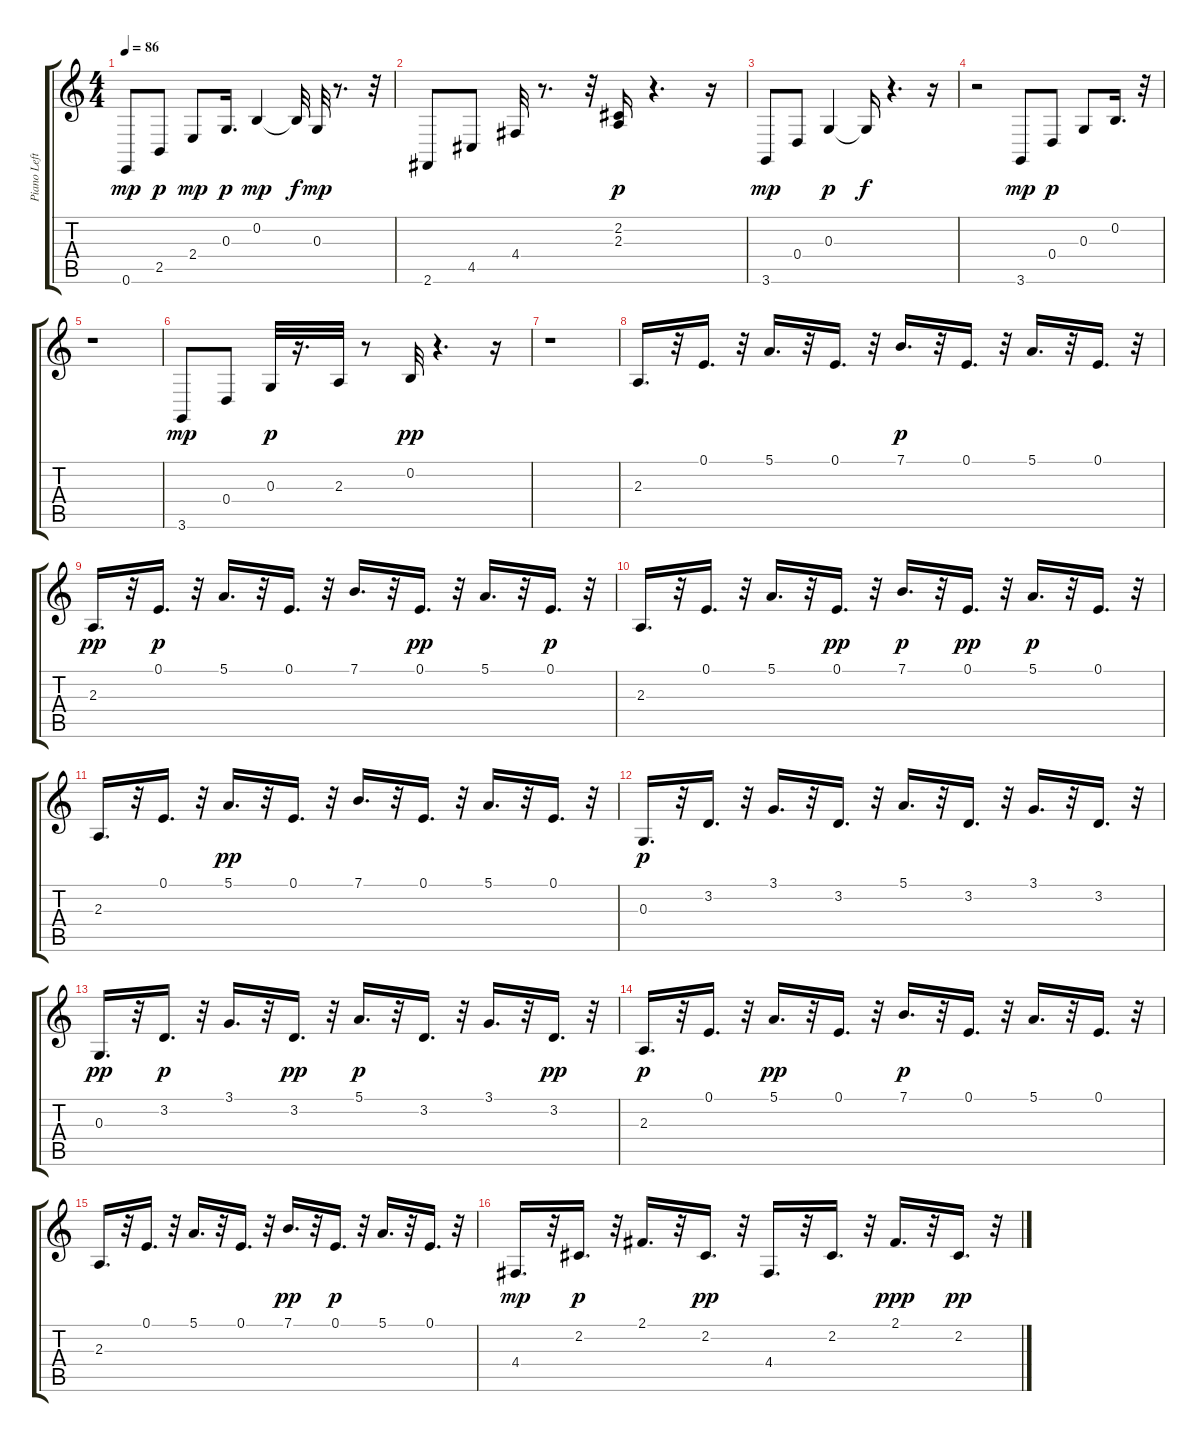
\track ("Piano Left" "Piano Left") {instrument acousticgrandpiano}
\staff {score tabs}
\tuning (E4 B3 G3 D3 A2 E2) {hide}
\ts (4 4)
\tempo 86
\clef g2
\ks c
0.6.8{dy mp} 2.5.8{dy p} 2.4.8{dy mp} 0.3.16{d dy p} 0.2.4{dy mp} 0.2{t}.32{dy f} 0.3.32{dy mp} r.8{d} r.32 |
2.6.8 4.5.8 4.4.32 r.8{d} r.32 (2.2 2.3).16{dy p} r.4{d} r.16 |
3.6.8{dy mp} 0.4.8 0.3.4{dy p} 0.3{t}.16{dy f} r.4{d} r.16 |
r.2 3.6.8{dy mp} 0.4.8{dy p} 0.3.8 0.2.16{d} r.32 |
r.1 |
3.6.8{dy mp} 0.4.8 0.3.32{dy p} r.16{d} 2.3.32 r.8 0.2.32{dy pp} r.4{d} r.16 |
r.1 |
2.3.16{d} r.32 0.1.16{d} r.32 5.1.16{d} r.32 0.1.16{d} r.32 7.1.16{d dy p} r.32 0.1.16{d} r.32 5.1.16{d} r.32 0.1.16{d} r.32 |
2.3.16{d dy pp} r.32 0.1.16{d dy p} r.32 5.1.16{d} r.32 0.1.16{d} r.32 7.1.16{d} r.32 0.1.16{d dy pp} r.32 5.1.16{d} r.32 0.1.16{d dy p} r.32 |
2.3.16{d} r.32 0.1.16{d} r.32 5.1.16{d} r.32 0.1.16{d dy pp} r.32 7.1.16{d dy p} r.32 0.1.16{d dy pp} r.32 5.1.16{d dy p} r.32 0.1.16{d} r.32 |
2.3.16{d} r.32 0.1.16{d} r.32 5.1.16{d dy pp} r.32 0.1.16{d} r.32 7.1.16{d} r.32 0.1.16{d} r.32 5.1.16{d} r.32 0.1.16{d} r.32 |
0.3.16{d dy p} r.32 3.2.16{d} r.32 3.1.16{d} r.32 3.2.16{d} r.32 5.1.16{d} r.32 3.2.16{d} r.32 3.1.16{d} r.32 3.2.16{d} r.32 |
0.3.16{d dy pp} r.32 3.2.16{d dy p} r.32 3.1.16{d} r.32 3.2.16{d dy pp} r.32 5.1.16{d dy p} r.32 3.2.16{d} r.32 3.1.16{d} r.32 3.2.16{d dy pp} r.32 |
2.3.16{d dy p} r.32 0.1.16{d} r.32 5.1.16{d dy pp} r.32 0.1.16{d} r.32 7.1.16{d dy p} r.32 0.1.16{d} r.32 5.1.16{d} r.32 0.1.16{d} r.32 |
2.3.16{d} r.32 0.1.16{d} r.32 5.1.16{d} r.32 0.1.16{d} r.32 7.1.16{d dy pp} r.32 0.1.16{d dy p} r.32 5.1.16{d} r.32 0.1.16{d} r.32 |
4.4.16{d dy mp} r.32 2.2.16{d dy p} r.32 2.1.16{d} r.32 2.2.16{d dy pp} r.32 4.4.16{d} r.32 2.2.16{d} r.32 2.1.16{d dy ppp} r.32 2.2.16{d dy pp} r.32
